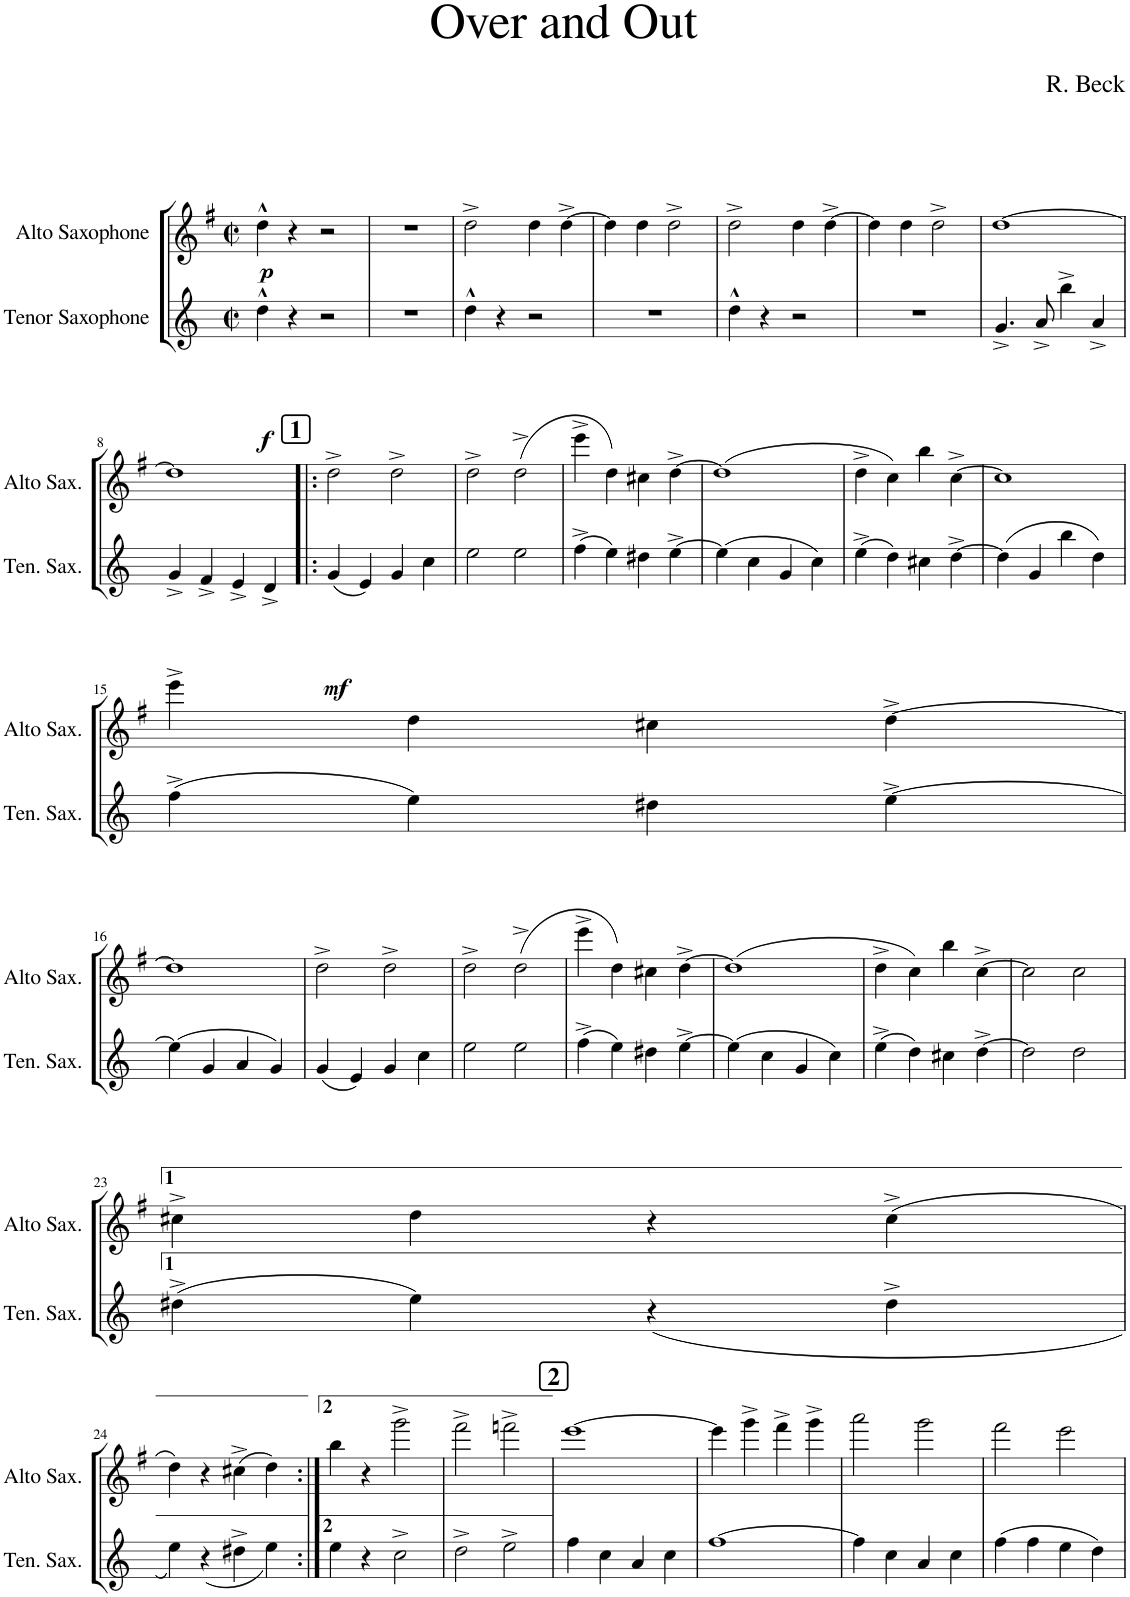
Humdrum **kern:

**kern	**dynam	**kern	**dynam
*part2	*part2	*part1	*part1
*staff2	*staff2	*staff1	*staff1
*I"Tenor Saxophone	*	*I"Alto Saxophone	*
*I'Ten. Sax.	*	*I'Alto Sax.	*
*clefG2	*	*clefG2	*
*Trd1c2	*	*Trd5c9	*
*k[]	*	*k[f#]	*
*M2/2	*	*M2/2	*
*met(c|)	*	*met(c|)	*
=1	=1	=1	=1
!	!LO:DY:b	!	!LO:DY:b
4dd^^\	f	4dd^^\	p
4r	.	4r	.
2r	.	2r	.
=2	=2	=2	=2
1r	.	1r	.
=3	=3	=3	=3
4dd^^\	.	2dd^\	.
4r	.	.	.
2r	.	4dd\	.
.	.	[4dd^\	.
=4	=4	=4	=4
1r	.	4dd\]	.
.	.	4dd\	.
.	.	2dd^\	.
=5	=5	=5	=5
4dd^^\	.	2dd^\	.
4r	.	.	.
2r	.	4dd\	.
.	.	[4dd^\	.
=6	=6	=6	=6
1r	.	4dd\]	.
.	.	4dd\	.
.	.	2dd^\	.
=7	=7	=7	=7
4.g^/	.	[1dd	.
8a^/	.	.	.
4bb^\	.	.	.
4a^/	.	.	.
!!LO:LB:g=z
=8	=8	=8	=8
4g^/	.	1dd]	.
4f^/	.	.	.
4e^/	.	.	.
4d^/	.	.	.
!!LO:REH:place=s1:a:B:cj:fs=14:t=1
=9!|:	=9!|:	=9!|:	=9!|:
!	!LO:DY:b	!	!
(4g/	mf	2dd^\	.
4e/)	.	.	.
4g/	.	2dd^\	.
4cc\	.	.	.
=10	=10	=10	=10
2ee\	.	2dd^\	.
2ee\	.	(2dd^\	.
=11	=11	=11	=11
(4ff^\	.	4eee^\	.
4ee\)	.	4dd\)	.
4dd#X\	.	4cc#X\	.
[4ee^\	.	[4dd^\	.
=12	=12	=12	=12
(4ee\]	.	(1dd]	.
4cc\	.	.	.
4g/	.	.	.
4cc\)	.	.	.
=13	=13	=13	=13
(4ee^\	.	4dd^\	.
4dd\)	.	4cc\)	.
4cc#X\	.	4bb\	.
[4dd^\	.	[4cc^\	.
=14	=14	=14	=14
(4dd\]	.	(1cc]	.
4g/	.	.	.
4bb\	.	.	.
4dd\)	.	.	.
!!LO:LB:g=z
=15	=15	=15	=15
(4ff^\	.	4eee^\	.
4ee\)	.	4dd\)	.
4dd#X\	.	4cc#X\	.
[4ee^\	.	[4dd^\	.
!!LO:LB:g=z
=16	=16	=16	=16
(4ee\]	.	1dd]	.
4g/	.	.	.
4a/	.	.	.
4g/)	.	.	.
=17	=17	=17	=17
(4g/	.	2dd^\	.
4e/)	.	.	.
4g/	.	2dd^\	.
4cc\	.	.	.
=18	=18	=18	=18
2ee\	.	2dd^\	.
2ee\	.	(2dd^\	.
=19	=19	=19	=19
(4ff^\	.	4eee^\	.
4ee\)	.	4dd\)	.
4dd#X\	.	4cc#X\	.
[4ee^\	.	[4dd^\	.
=20	=20	=20	=20
(4ee\]	.	(1dd]	.
4cc\	.	.	.
4g/	.	.	.
4cc\)	.	.	.
=21	=21	=21	=21
(4ee^\	.	4dd^\	.
4dd\)	.	4cc\)	.
4cc#X\	.	4bb\	.
[4dd^\	.	[4cc^\	.
=22	=22	=22	=22
2dd\]	.	2cc\]	.
2dd\	.	(2cc\	.
!!LO:LB:g=z
=23	=23	=23	=23
(4dd#X^\	.	4cc#X^\	.
4ee\)	.	4dd\)	.
(4r	.	4r	.
4dd#^\	.	(4cc#^\	.
!!LO:LB:g=z
=24	=24	=24	=24
4ee\)	.	4dd\)	.
(4r	.	4r	.
4dd#X^\	.	(4cc#X^\	.
4ee\)	.	4dd\)	.
=25:|!	=25:|!	=25:|!	=25:|!
4ee\	.	4bb\	.
4r	.	4r	.
2cc^\	.	2ggg^\	.
=26	=26	=26	=26
2dd^\	.	2fff#^\	.
2ee^\	.	2fffn^\	.
!!LO:REH:place=s1:a:B:cj:fs=14:t=2
=27	=27	=27	=27
4ff\	.	[1eee	.
4cc\	.	.	.
4a/	.	.	.
4cc\	.	.	.
=28	=28	=28	=28
[1ff	.	4eee\]	.
.	.	4ggg^\	.
.	.	4fff#^\	.
.	.	4ggg^\	.
=29	=29	=29	=29
4ff\]	.	2aaa\	.
4cc\	.	.	.
4a/	.	2ggg\	.
4cc\	.	.	.
=30	=30	=30	=30
(4ff\	.	2fff#\	.
4ff\	.	.	.
4ee\	.	2eee\	.
4dd\)	.	.	.
=	=	=	=
*-	*-	*-	*-
